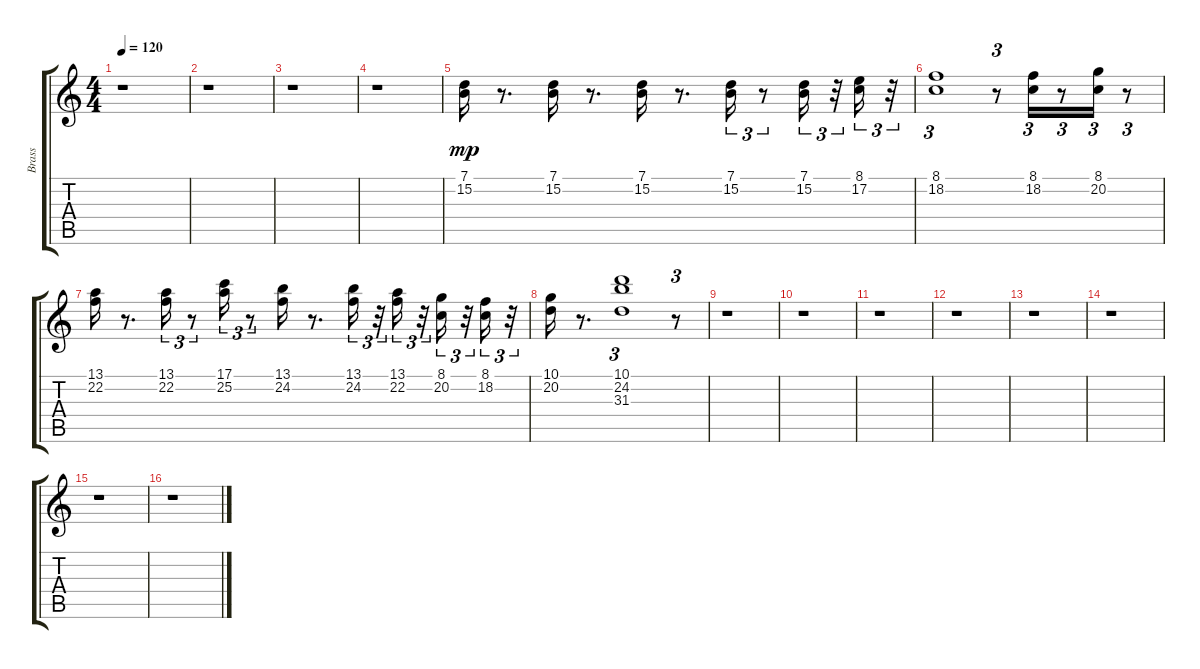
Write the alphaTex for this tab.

\track ("Brass" "Brass") {instrument brasssection}
\staff {score tabs}
\tuning (E4 B3 G3 D3 A2 E2) {hide}
\ts (4 4)
\tempo 120
\clef g2
\ks c
r.1{dy mp} |
r.1 |
r.1 |
r.1 |
(7.1 15.2).16 r.8{d} (7.1 15.2).16 r.8{d} (7.1 15.2).16 r.8{d} (7.1 15.2).16{tu (3 2)} r.8{tu (3 2)} (7.1 15.2).16{tu (3 2)} r.32{tu (3 2)} (8.1 17.2).16{tu (3 2)} r.32{tu (3 2)} |
(8.1 18.2).1{tu (3 2)} r.8{tu (3 2)} (8.1 18.2).16{tu (3 2)} r.8{tu (3 2)} (8.1 20.2).16{tu (3 2)} r.8{tu (3 2)} |
(13.1 22.2).16 r.8{d} (13.1 22.2).16{tu (3 2)} r.8{tu (3 2)} (17.1 25.2).16{tu (3 2)} r.8{tu (3 2)} (13.1 24.2).16 r.8{d} (13.1 24.2).16{tu (3 2)} r.32{tu (3 2)} (13.1 22.2).16{tu (3 2)} r.32{tu (3 2)} (8.1 20.2).16{tu (3 2)} r.32{tu (3 2)} (8.1 18.2).16{tu (3 2)} r.32{tu (3 2)} |
(10.1 20.2).16 r.8{d} (10.1 24.2 31.3).1{tu (3 2)} r.8{tu (3 2)} |
r.1 |
r.1 |
r.1 |
r.1 |
r.1 |
r.1 |
r.1 |
r.1
